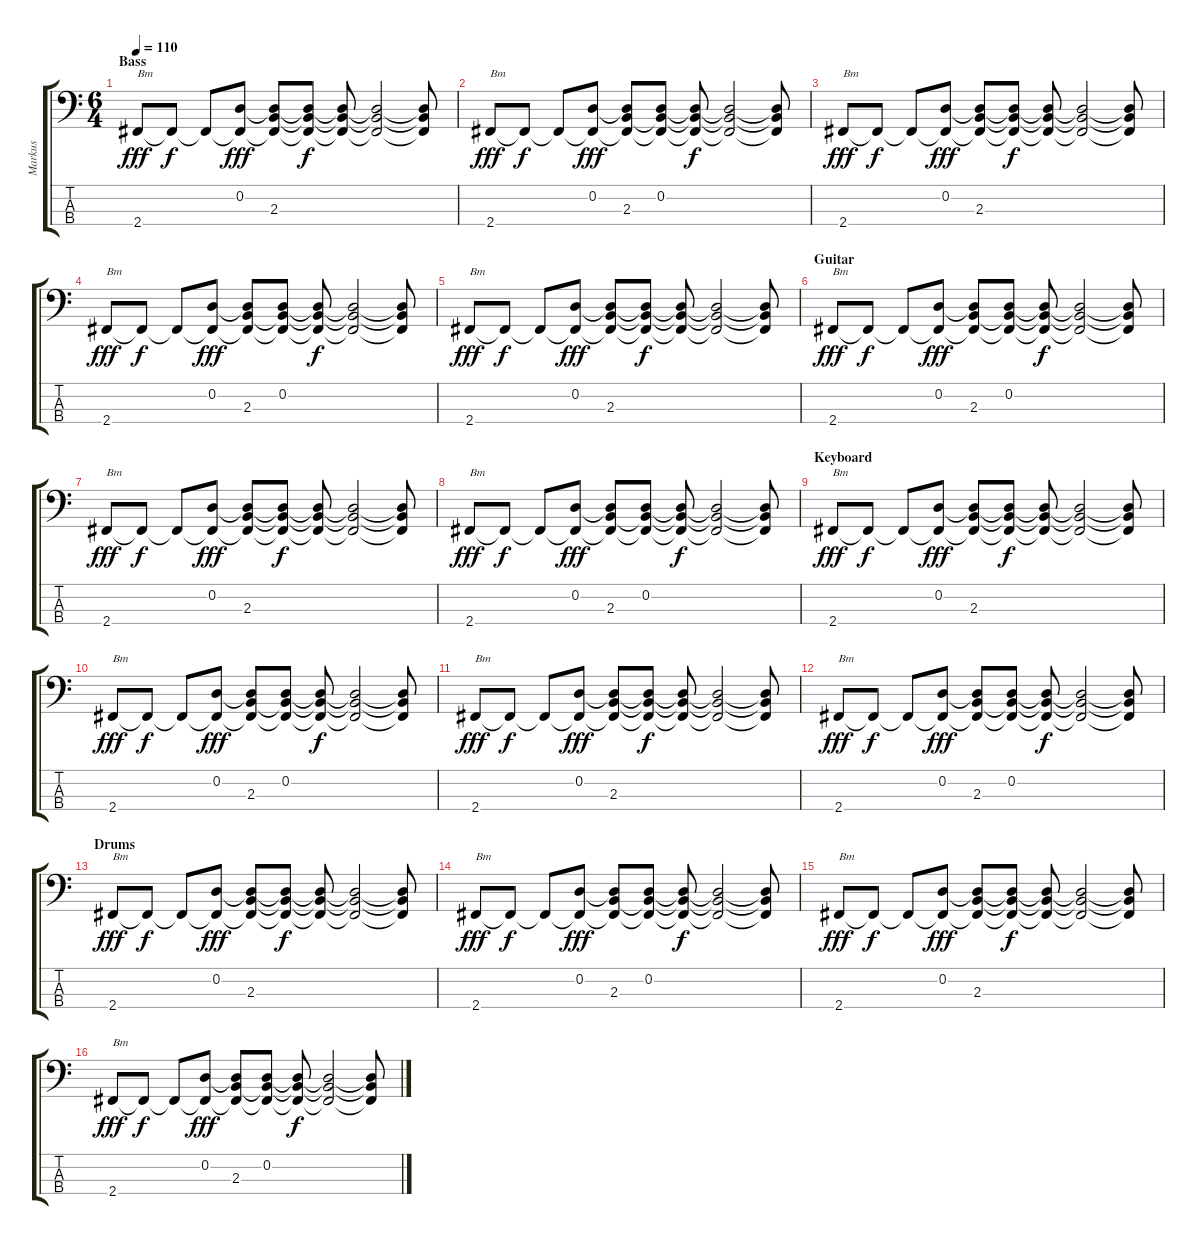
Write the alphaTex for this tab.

\track ("Markus" "Markus") {instrument electricbassfinger}
\staff {score tabs}
\tuning (G2 D2 A1 E1) {hide}
\ts (6 4)
\section ("" "Bass")
\tempo 110
\clef f4
\ks c
2.4.8{txt "Bm" dy fff instrument electricbassfinger} 2.4{t}.8{dy f} 2.4{t}.8 (0.2 2.4{t}).8{dy fff} (0.2{t} 2.3 2.4{t}).8 (0.2{t} 2.3{t} 2.4{t}).8{dy f} (0.2{t} 2.3{t} 2.4{t}).8 (0.2{t} 2.3{t} 2.4{t}).2 (0.2{t} 2.3{t} 2.4{t}).8 |
2.4.8{txt "Bm" dy fff} 2.4{t}.8{dy f} 2.4{t}.8 (0.2 2.4{t}).8{dy fff} (0.2{t} 2.3 2.4{t}).8 (0.2 2.3{t} 2.4{t}).8 (0.2{t} 2.3{t} 2.4{t}).8{dy f} (0.2{t} 2.3{t} 2.4{t}).2 (0.2{t} 2.3{t} 2.4{t}).8 |
2.4.8{txt "Bm" dy fff} 2.4{t}.8{dy f} 2.4{t}.8 (0.2 2.4{t}).8{dy fff} (0.2{t} 2.3 2.4{t}).8 (0.2{t} 2.3{t} 2.4{t}).8{dy f} (0.2{t} 2.3{t} 2.4{t}).8 (0.2{t} 2.3{t} 2.4{t}).2 (0.2{t} 2.3{t} 2.4{t}).8 |
2.4.8{txt "Bm" dy fff} 2.4{t}.8{dy f} 2.4{t}.8 (0.2 2.4{t}).8{dy fff} (0.2{t} 2.3 2.4{t}).8 (0.2 2.3{t} 2.4{t}).8 (0.2{t} 2.3{t} 2.4{t}).8{dy f} (0.2{t} 2.3{t} 2.4{t}).2 (0.2{t} 2.3{t} 2.4{t}).8 |
2.4.8{txt "Bm" dy fff} 2.4{t}.8{dy f} 2.4{t}.8 (0.2 2.4{t}).8{dy fff} (0.2{t} 2.3 2.4{t}).8 (0.2{t} 2.3{t} 2.4{t}).8{dy f} (0.2{t} 2.3{t} 2.4{t}).8 (0.2{t} 2.3{t} 2.4{t}).2 (0.2{t} 2.3{t} 2.4{t}).8 |
\section ("" "Guitar")
2.4.8{txt "Bm" dy fff} 2.4{t}.8{dy f} 2.4{t}.8 (0.2 2.4{t}).8{dy fff} (0.2{t} 2.3 2.4{t}).8 (0.2 2.3{t} 2.4{t}).8 (0.2{t} 2.3{t} 2.4{t}).8{dy f} (0.2{t} 2.3{t} 2.4{t}).2 (0.2{t} 2.3{t} 2.4{t}).8 |
2.4.8{txt "Bm" dy fff} 2.4{t}.8{dy f} 2.4{t}.8 (0.2 2.4{t}).8{dy fff} (0.2{t} 2.3 2.4{t}).8 (0.2{t} 2.3{t} 2.4{t}).8{dy f} (0.2{t} 2.3{t} 2.4{t}).8 (0.2{t} 2.3{t} 2.4{t}).2 (0.2{t} 2.3{t} 2.4{t}).8 |
2.4.8{txt "Bm" dy fff} 2.4{t}.8{dy f} 2.4{t}.8 (0.2 2.4{t}).8{dy fff} (0.2{t} 2.3 2.4{t}).8 (0.2 2.3{t} 2.4{t}).8 (0.2{t} 2.3{t} 2.4{t}).8{dy f} (0.2{t} 2.3{t} 2.4{t}).2 (0.2{t} 2.3{t} 2.4{t}).8 |
\section ("" "Keyboard")
2.4.8{txt "Bm" dy fff} 2.4{t}.8{dy f} 2.4{t}.8 (0.2 2.4{t}).8{dy fff} (0.2{t} 2.3 2.4{t}).8 (0.2{t} 2.3{t} 2.4{t}).8{dy f} (0.2{t} 2.3{t} 2.4{t}).8 (0.2{t} 2.3{t} 2.4{t}).2 (0.2{t} 2.3{t} 2.4{t}).8 |
2.4.8{txt "Bm" dy fff} 2.4{t}.8{dy f} 2.4{t}.8 (0.2 2.4{t}).8{dy fff} (0.2{t} 2.3 2.4{t}).8 (0.2 2.3{t} 2.4{t}).8 (0.2{t} 2.3{t} 2.4{t}).8{dy f} (0.2{t} 2.3{t} 2.4{t}).2 (0.2{t} 2.3{t} 2.4{t}).8 |
2.4.8{txt "Bm" dy fff} 2.4{t}.8{dy f} 2.4{t}.8 (0.2 2.4{t}).8{dy fff} (0.2{t} 2.3 2.4{t}).8 (0.2{t} 2.3{t} 2.4{t}).8{dy f} (0.2{t} 2.3{t} 2.4{t}).8 (0.2{t} 2.3{t} 2.4{t}).2 (0.2{t} 2.3{t} 2.4{t}).8 |
2.4.8{txt "Bm" dy fff} 2.4{t}.8{dy f} 2.4{t}.8 (0.2 2.4{t}).8{dy fff} (0.2{t} 2.3 2.4{t}).8 (0.2 2.3{t} 2.4{t}).8 (0.2{t} 2.3{t} 2.4{t}).8{dy f} (0.2{t} 2.3{t} 2.4{t}).2 (0.2{t} 2.3{t} 2.4{t}).8 |
\section ("" "Drums")
2.4.8{txt "Bm" dy fff} 2.4{t}.8{dy f} 2.4{t}.8 (0.2 2.4{t}).8{dy fff} (0.2{t} 2.3 2.4{t}).8 (0.2{t} 2.3{t} 2.4{t}).8{dy f} (0.2{t} 2.3{t} 2.4{t}).8 (0.2{t} 2.3{t} 2.4{t}).2 (0.2{t} 2.3{t} 2.4{t}).8 |
2.4.8{txt "Bm" dy fff} 2.4{t}.8{dy f} 2.4{t}.8 (0.2 2.4{t}).8{dy fff} (0.2{t} 2.3 2.4{t}).8 (0.2 2.3{t} 2.4{t}).8 (0.2{t} 2.3{t} 2.4{t}).8{dy f} (0.2{t} 2.3{t} 2.4{t}).2 (0.2{t} 2.3{t} 2.4{t}).8 |
2.4.8{txt "Bm" dy fff} 2.4{t}.8{dy f} 2.4{t}.8 (0.2 2.4{t}).8{dy fff} (0.2{t} 2.3 2.4{t}).8 (0.2{t} 2.3{t} 2.4{t}).8{dy f} (0.2{t} 2.3{t} 2.4{t}).8 (0.2{t} 2.3{t} 2.4{t}).2 (0.2{t} 2.3{t} 2.4{t}).8 |
2.4.8{txt "Bm" dy fff} 2.4{t}.8{dy f} 2.4{t}.8 (0.2 2.4{t}).8{dy fff} (0.2{t} 2.3 2.4{t}).8 (0.2 2.3{t} 2.4{t}).8 (0.2{t} 2.3{t} 2.4{t}).8{dy f} (0.2{t} 2.3{t} 2.4{t}).2 (0.2{t} 2.3{t} 2.4{t}).8
